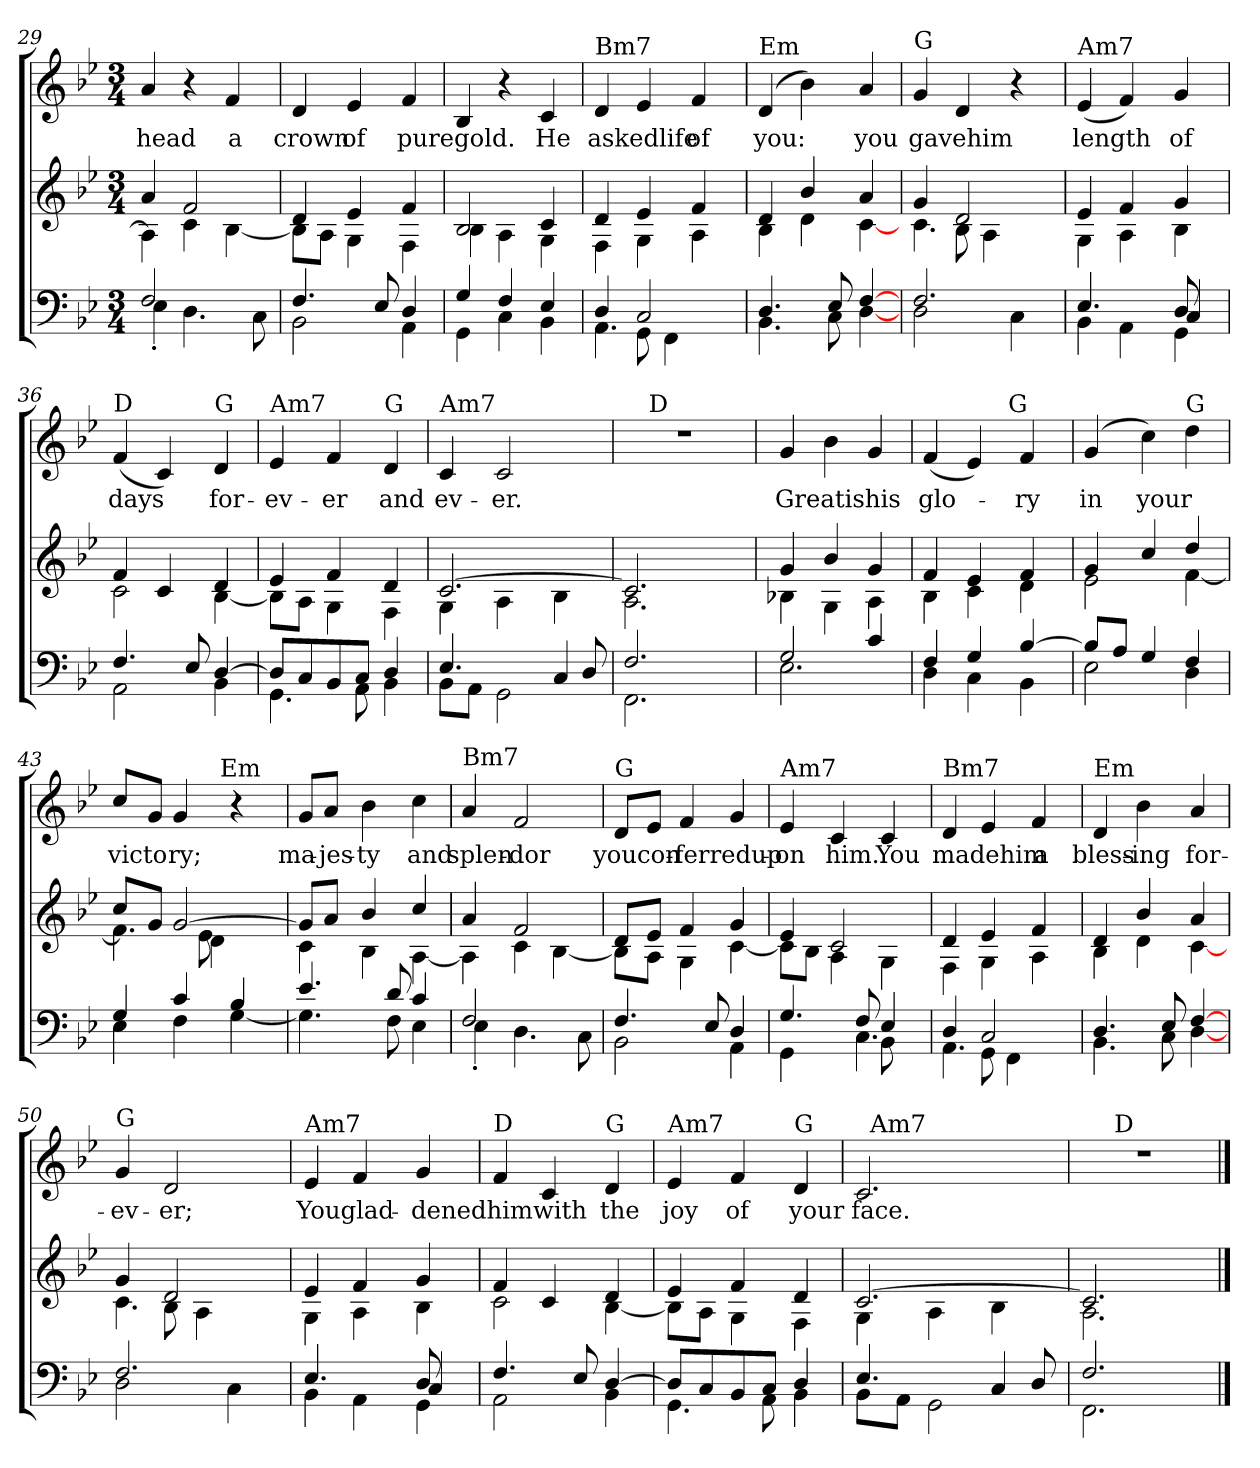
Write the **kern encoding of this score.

**kern	**kern	**kern	**text
*part2	*part2	*part1	*part1
*staff3	*staff2	*staff1	*staff1
*clefF4	*clefG2	*clefG2	*
*k[b-e-]	*k[b-e-]	*k[b-e-]	*
*B-:	*B-:	*B-:	*
*M3/4	*M3/4	*M3/4	*
=29	=29	=29	=29
*^	*^	*	*
!	!	!	!	!	!LO:LY:b
2F/	4E-'<\	4a/	4A\]	4a/	head
.	4.D\	2f/	4c\	4r	.
!	!	!	!	!	!LO:LY:b
4ryy	.	.	[<4B-\	4f/	a
.	8C\	.	.	.	.
=30	=30	=30	=30	=30	=30
!	!	!	!	!	!LO:LY:b
4.F/	2BB-\	4d/	8B-\L]	4d/	crown
.	.	.	8A\J	.	.
!	!	!	!	!	!LO:LY:b
.	.	4e-/	4G\	4e-/	of
8E-/	.	.	.	.	.
!	!	!	!	!	!LO:LY:b
4D/	4AA\	4f/	4F\	4f/	puregold.
=31	=31	=31	=31	=31	=31
4G/	4GG\	2B-/	4B-\	4B-/	.
4F/	4C\	.	4A\	4r	.
!	!	!	!	!	!LO:LY:b
4E-/	4BB-\	4c/	4G\	4c/	He
!!LO:LB:g=z
=32	=32	=32	=32	=32	=32
*	*^	*	*	*	*
!	!	!	!	!	!LO:TX:a:t=Bm7	!
!	!	!	!	!	!	!LO:LY:b
4D/	4.AA\	4ryy	4F\	4d/	4d/	askedlife
2C/	.	8GG\	4G\	4e-/	4e-/	.
.	4.ryy	4FF\	.	.	.	.
!	!	!	!	!	!	!LO:LY:b
.	.	.	4A\	4f/	4f/	of
.	.	8ryy	.	.	.	.
=33	=33	=33	=33	=33	=33	=33
!	!	!	!	!	!LO:TX:a:t=Em	!
!	!	!	!	!	!	!LO:LY:b
*	*v	*v	*	*	*	*
4.D/	4.BB-\	4d/	4B-\	(4d/	you:
.	.	4b-/	4d\	4b-\)	.
8E-/	8C\	.	.	.	.
!	!	!	!	!	!LO:LY:b
[>4F/	[<4D\	4a/	[<4c\	4a/	you
=34	=34	=34	=34	=34	=34
*	*	*	*^	*	*
!	!	!	!	!	!LO:TX:a:t=G	!
!	!	!	!	!	!	!LO:LY:b
2D\	2.F/	4.c\	4g/	4ryy	4g/	gavehim
.	.	.	2d/	8B-\	4d/	.
.	.	4.ryy	.	4A\	.	.
4C\	.	.	.	.	4r	.
.	.	.	.	8ryy	.	.
=35	=35	=35	=35	=35	=35	=35
*^	*^	*	*	*	*	*
!	!	!	!	!	!	!	!LO:TX:a:t=Am7	!
!	!	!	!	!	!	!	!	!LO:LY:b
*	*	*	*	*	*v	*v	*	*
4BB-\	4.E-/	2ryy	2ryy	4e-/	4G\	(<4e-/	length
4AA\	.	.	.	4f/	4A\	4f/)	.
.	4.ryy	.	.	.	.	.	.
!	!	!	!	!	!	!	!LO:LY:b
8D/	.	4C/	4GG\	4B-\	4g/	4g/	of
8ryy	.	.	.	.	.	.	.
*	*v	*v	*v	*	*	*	*
=36	=36	=36	=36	=36	=36
!	!	!	!	!LO:TX:a:t=D	!
!	!	!	!	!	!LO:LY:b
4.F/	2AA\	4f/	2c\	(<4f/	days
.	.	4c/	.	4c/)	.
8E-/	.	.	.	.	.
!	!	!	!	!LO:TX:a:t=G	!
!	!	!	!	!	!LO:LY:b
[>4D/	4BB-\	4d/	[<4B-\	4d/	for-
=37	=37	=37	=37	=37	=37
!	!	!	!	!LO:TX:a:t=Am7	!
!	!	!	!	!	!LO:LY:b
8D/L]	4.GG\	4e-/	8B-\L]	4e-/	-ev-
8C/	.	.	8A\J	.	.
!	!	!	!	!	!LO:LY:b
8BB-/	.	4f/	4G\	4f/	-er
8C/J	8AA\	.	.	.	.
!	!	!	!	!LO:TX:a:t=G	!
!	!	!	!	!	!LO:LY:b
4D/	4BB-\	4d/	4F\	4d/	and
=38	=38	=38	=38	=38	=38
*^	*^	*	*	*	*
!	!	!	!	!	!	!LO:TX:a:t=Am7	!
!	!	!	!	!	!	!	!LO:LY:b
8BB-\L	4.E-/	2ryy	2ryy	[>2.c/	4G\	4c/	ev-
8AA\J	.	.	.	.	.	.	.
!	!	!	!	!	!	!	!LO:LY:b
2GG\	.	.	.	.	4A\	2c/	-er.
.	4.ryy	.	.	.	.	.	.
.	.	8ryy	4C/	.	4B-\	.	.
.	.	8D/	.	.	.	.	.
*	*	*v	*v	*	*	*	*
=39	=39	=39	=39	=39	=39	=39
!	!	!	!	!	!LO:N:vis=1	!
*	*v	*v	*	*	*^	*
2.F/	2.FF\	2.c/]	2.A\	2.r	16.ryy	.
!	!	!	!	!	!LO:TX:a:t=D	!
.	.	.	.	.	2ryy	.
.	.	.	.	.	8ryy	.
.	.	.	.	.	32ryy	.
!!LO:LB:g=z
=40	=40	=40	=40	=40	=40	=40
!	!	!	!	!LO:TX:a:t=vs. 3	!	!
!	!	!	!	!LO:TX:a:t=C	!	!
!	!	!	!	!	!	!LO:LY:b
*	*	*	*	*v	*v	*
2G/	2.E-\	4g/	4B-X\	4g/	Greatishis
.	.	4b-/	4G\	4b-\	.
4c/	.	4g/	4A\	4g/	.
=41	=41	=41	=41	=41	=41
!	!	!	!	!LO:TX:a:t=Am7	!
!	!	!	!	!	!LO:LY:b
*	*	*	*	*^	*
4F/	4D\	4f/	4B-\	(<4f/	4...ryy	glo-
4G/	4C\	4e-/	4c\	4e-/)	.	.
!	!	!	!	!	!LO:TX:a:t=G	!
.	.	.	.	.	4ryy	.
!	!	!	!	!	!	!LO:LY:b
[>4B-/	4BB-\	4f/	4d\	4f/	.	-ry
.	.	.	.	.	32ryy	.
=42	=42	=42	=42	=42	=42	=42
!	!	!	!	!LO:TX:a:t=Am7	!	!
!	!	!	!	!	!	!LO:LY:b
*	*	*	*	*v	*v	*
8B-/L]	2E-\	4g/	2e-\	(4g/	in
8A/J	.	.	.	.	.
!	!	!	!	!	!LO:LY:b
4G/	.	4cc/	.	4cc\)	your
!	!	!	!	!LO:TX:a:t=G	!
4F/	4D\	4dd/	[<4f\	4dd\	.
=43	=43	=43	=43	=43	=43
*	*	*	*^	*	*
!	!	!	!	!	!LO:TX:a:t=D7	!
!	!	!	!	!	!	!LO:LY:b
*	*	*	*	*	*^	*
4E-\	4G/	8cc/L	4.f\]	4.ryy	8cc/L	4...ryy	vic
!	!	!	!	!	!	!	!LO:LY:b
.	.	8g/J	.	.	8g/J	.	to
!	!	!	!	!	!	!	!LO:LY:b
4c/	4F\	[>2g/	.	.	4g/	.	ry;
.	.	.	8e-\	4d\	.	.	.
!	!	!	!	!	!	!LO:TX:a:t=Em	!
.	.	.	.	.	.	4ryy	.
4B-/	[<4G\	.	4ryy	.	4r	.	.
.	.	.	.	8ryy	.	.	.
.	.	.	.	.	.	32ryy	.
=44	=44	=44	=44	=44	=44	=44	=44
!	!	!	!	!	!LO:TX:a:t=D7	!	!
!	!	!	!	!	!	!	!LO:LY:b
*	*	*	*v	*v	*	*	*
*	*	*	*	*v	*v	*
4.e-/	4.G\]	8g/L]	4c\	8g/L	ma-
!	!	!	!	!	!LO:LY:b
.	.	8a/J	.	8a/J	-jes-
!	!	!	!	!	!LO:LY:b
.	.	4b-/	4B-\	4b-\	-ty
8d/	8F\	.	.	.	.
!	!	!	!	!	!LO:LY:b
4c/	4E-\	4cc/	[<4A\	4cc\	and
=45	=45	=45	=45	=45	=45
!	!	!	!	!LO:TX:a:t=Bm7	!
!	!	!	!	!	!LO:LY:b
2F/	4E-'<\	4a/	4A\]	4a/	splen-
!	!	!	!	!	!LO:LY:b
.	4.D\	2f/	4c\	2f/	-dor
4ryy	.	.	[<4B-\	.	.
.	8C\	.	.	.	.
=46	=46	=46	=46	=46	=46
!	!	!	!	!LO:TX:a:t=G	!
!	!	!	!	!	!LO:LY:b
4.F/	2BB-\	8d/L	8B-\L]	8d/L	youcon-
.	.	8e-/J	8A\J	8e-/J	.
!	!	!	!	!	!LO:LY:b
.	.	4f/	4G\	4f/	-ferredup-
8E-/	.	.	.	.	.
4D/	4AA\	4g/	[<4c\	4g/	.
=47	=47	=47	=47	=47	=47
*^	*^	*	*	*	*
!	!	!	!	!	!	!LO:TX:a:t=Am7	!
!	!	!	!	!	!	!	!LO:LY:b
4GG\	4.G/	4.ryy	2ryy	4e-/	8c\L]	4e-/	-on
.	.	.	.	.	8B-\J	.	.
!	!	!	!	!	!	!	!LO:LY:b
2ryy	.	.	.	4A\	2c/	4c/	him.
.	4.C\	8F/	.	.	.	.	.
!	!	!	!	!	!	!	!LO:LY:b
.	.	4E-/	8BB-\	4G\	.	4c/	You
.	.	.	8ryy	.	.	.	.
!!LO:LB:g=z
=48	=48	=48	=48	=48	=48	=48	=48
!	!	!	!	!	!	!LO:TX:a:t=Bm7	!
!	!	!	!	!	!	!	!LO:LY:b
*	*	*v	*v	*	*	*	*
4D/	4.AA\	4ryy	4F\	4d/	4d/	madehim
2C/	.	8GG\	4G\	4e-/	4e-/	.
.	4.ryy	4FF\	.	.	.	.
!	!	!	!	!	!	!LO:LY:b
.	.	.	4A\	4f/	4f/	a
.	.	8ryy	.	.	.	.
=49	=49	=49	=49	=49	=49	=49
!	!	!	!	!	!LO:TX:a:t=Em	!
!	!	!	!	!	!	!LO:LY:b
*	*v	*v	*	*	*	*
4.D/	4.BB-\	4d/	4B-\	4d/	bless-
!	!	!	!	!	!LO:LY:b
.	.	4b-/	4d\	4b-\	-ing
8E-/	8C\	.	.	.	.
!	!	!	!	!	!LO:LY:b
[>4F/	[<4D\	4a/	[<4c\	4a/	for-
=50	=50	=50	=50	=50	=50
*	*	*	*^	*	*
!	!	!	!	!	!LO:TX:a:t=G	!
!	!	!	!	!	!	!LO:LY:b
2D\	2.F/	4.c\	4g/	4ryy	4g/	-ev-
!	!	!	!	!	!	!LO:LY:b
.	.	.	2d/	8B-\	2d/	-er;
.	.	4.ryy	.	4A\	.	.
4C\	.	.	.	.	.	.
.	.	.	.	8ryy	.	.
=51	=51	=51	=51	=51	=51	=51
*^	*^	*	*	*	*	*
!	!	!	!	!	!	!	!LO:TX:a:t=Am7	!
!	!	!	!	!	!	!	!	!LO:LY:b
*	*	*	*	*	*v	*v	*	*
4BB-\	4.E-/	2ryy	2ryy	4e-/	4G\	4e-/	Youglad-
4AA\	.	.	.	4f/	4A\	4f/	.
.	4.ryy	.	.	.	.	.	.
!	!	!	!	!	!	!	!LO:LY:b
8D/	.	4C/	4GG\	4B-\	4g/	4g/	-denedhimwith
8ryy	.	.	.	.	.	.	.
*	*v	*v	*v	*	*	*	*
=52	=52	=52	=52	=52	=52
!	!	!	!	!LO:TX:a:t=D	!
4.F/	2AA\	4f/	2c\	4f/	.
.	.	4c/	.	4c/	.
8E-/	.	.	.	.	.
!	!	!	!	!LO:TX:a:t=G	!
!	!	!	!	!	!LO:LY:b
[>4D/	4BB-\	4d/	[<4B-\	4d/	the
=53	=53	=53	=53	=53	=53
!	!	!	!	!LO:TX:a:t=Am7	!
!	!	!	!	!	!LO:LY:b
8D/L]	4.GG\	4e-/	8B-\L]	4e-/	joy
8C/	.	.	8A\J	.	.
!	!	!	!	!	!LO:LY:b
8BB-/	.	4f/	4G\	4f/	of
8C/J	8AA\	.	.	.	.
!	!	!	!	!LO:TX:a:t=G	!
!	!	!	!	!	!LO:LY:b
4D/	4BB-\	4d/	4F\	4d/	your
=54	=54	=54	=54	=54	=54
*^	*^	*	*	*	*
!	!	!	!	!	!	!	!LO:LY:b
*	*	*	*	*	*	*^	*
8BB-\L	4.E-/	2ryy	2ryy	[>2.c/	4G\	2.c/	32ryy	face.
!	!	!	!	!	!	!	!LO:TX:a:t=Am7	!
.	.	.	.	.	.	.	2ryy	.
8AA\J	.	.	.	.	.	.	.	.
2GG\	.	.	.	.	4A\	.	.	.
.	4.ryy	.	.	.	.	.	.	.
.	.	8ryy	4C/	.	4B-\	.	.	.
.	.	.	.	.	.	.	8..ryy	.
.	.	8D/	.	.	.	.	.	.
*	*	*v	*v	*	*	*	*	*
=55	=55	=55	=55	=55	=55	=55	=55
!	!	!	!	!	!LO:N:vis=1	!	!
*	*v	*v	*	*	*	*	*
2.F/	2.FF\	2.c/]	2.A\	2.r	8ryy	.
!	!	!	!	!	!LO:TX:a:t=D	!
.	.	.	.	.	2ryy	.
.	.	.	.	.	8ryy	.
*v	*v	*	*	*v	*v	*
*	*v	*v	*	*
==	==	==	==
*-	*-	*-	*-
